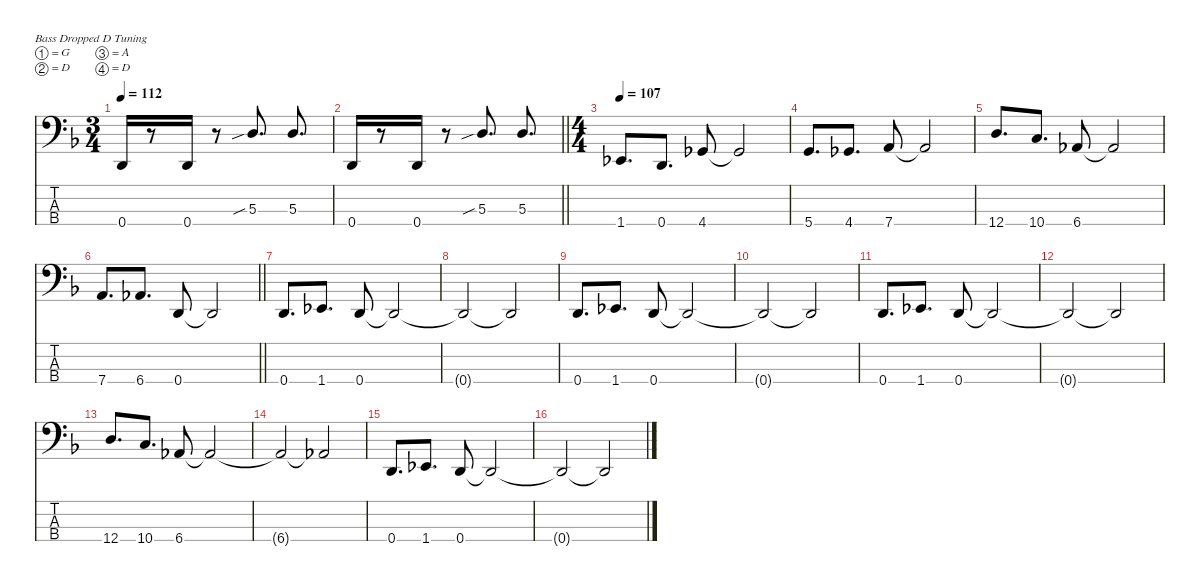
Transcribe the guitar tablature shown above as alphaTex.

\hideDynamics
\bracketExtendMode nobrackets
\singleTrackTrackNamePolicy hidden
\multiTrackTrackNamePolicy hidden
\firstSystemTrackNameMode fullname
\firstSystemTrackNameOrientation horizontal
\otherSystemsTrackNameOrientation horizontal
\track ("Bass" "E-Bass") {defaultSystemsLayout 8 instrument electricbassfinger}
\staff {score tabs}
\tuning (G2 D2 A1 D1)
\ts (3 4)
\tempo 112
\clef f4
\ks dminor
0.4{acc forcenatural}.16{dy f beam Up} r.8{beam Up} 0.4{acc forcenatural}.16{beam Up} r.8{beam Up} 5.3{sib acc forcenatural}.8{d beam Up} 5.3{acc forcenatural}.8{d beam Up} |
\barLineRight lightlight
0.4{acc forcenatural}.16{beam Up} r.8{beam Up} 0.4{acc forcenatural}.16{beam Up} r.8{beam Up} 5.3{sib acc forcenatural}.8{d beam Up} 5.3{acc forcenatural}.8{d beam Up} |
\ts (4 4)
\beaming (8 2 2 2 2)
\tempo 107
1.4{acc b}.8{d beam Up} 0.4{acc forcenatural}.8{d beam Up} 4.4{acc b}.8{beam Up} 4.4{t acc b}.2{beam Up} |
5.4{acc forcenatural}.8{d beam Up} 4.4{acc b}.8{d beam Up} 7.4{acc forcenatural}.8{beam Up} 7.4{t acc forcenatural}.2{beam Up} |
12.4{acc forcenatural}.8{d beam Up} 10.4{acc forcenatural}.8{d beam Up} 6.4{acc b}.8{beam Up} 6.4{t acc b}.2{beam Up} |
\barLineRight lightlight
7.4{acc forcenatural}.8{d beam Up} 6.4{acc b}.8{d beam Up} 0.4{acc forcenatural}.8{beam Up} 0.4{t acc forcenatural}.2{beam Up} |
0.4{acc forcenatural}.8{d dy ff instrument electricbassfinger beam Up} 1.4{acc b}.8{d beam Up} 0.4{acc forcenatural}.8{beam Up} 0.4{t acc forcenatural}.2{dy f beam Up} |
0.4{t acc forcenatural}.2{beam Up} 0.4{t acc forcenatural}.2{beam Up} |
0.4{acc forcenatural}.8{d dy ff beam Up} 1.4{acc b}.8{d beam Up} 0.4{acc forcenatural}.8{beam Up} 0.4{t acc forcenatural}.2{dy f beam Up} |
0.4{t acc forcenatural}.2{beam Up} 0.4{t acc forcenatural}.2{beam Up} |
0.4{acc forcenatural}.8{d dy ff beam Up} 1.4{acc b}.8{d beam Up} 0.4{acc forcenatural}.8{beam Up} 0.4{t acc forcenatural}.2{dy f beam Up} |
0.4{t acc forcenatural}.2{beam Up} 0.4{t acc forcenatural}.2{beam Up} |
12.4{acc forcenatural}.8{d dy ff beam Up} 10.4{acc forcenatural}.8{d beam Up} 6.4{acc b}.8{beam Up} 6.4{t acc b}.2{dy f beam Up} |
6.4{t acc b}.2{beam Up} 6.4{t acc b}.2{beam Up} |
0.4{acc forcenatural}.8{d dy ff beam Up} 1.4{acc b}.8{d beam Up} 0.4{acc forcenatural}.8{beam Up} 0.4{t acc forcenatural}.2{dy f beam Up} |
0.4{t acc forcenatural}.2{beam Up} 0.4{t acc forcenatural}.2{beam Up}
